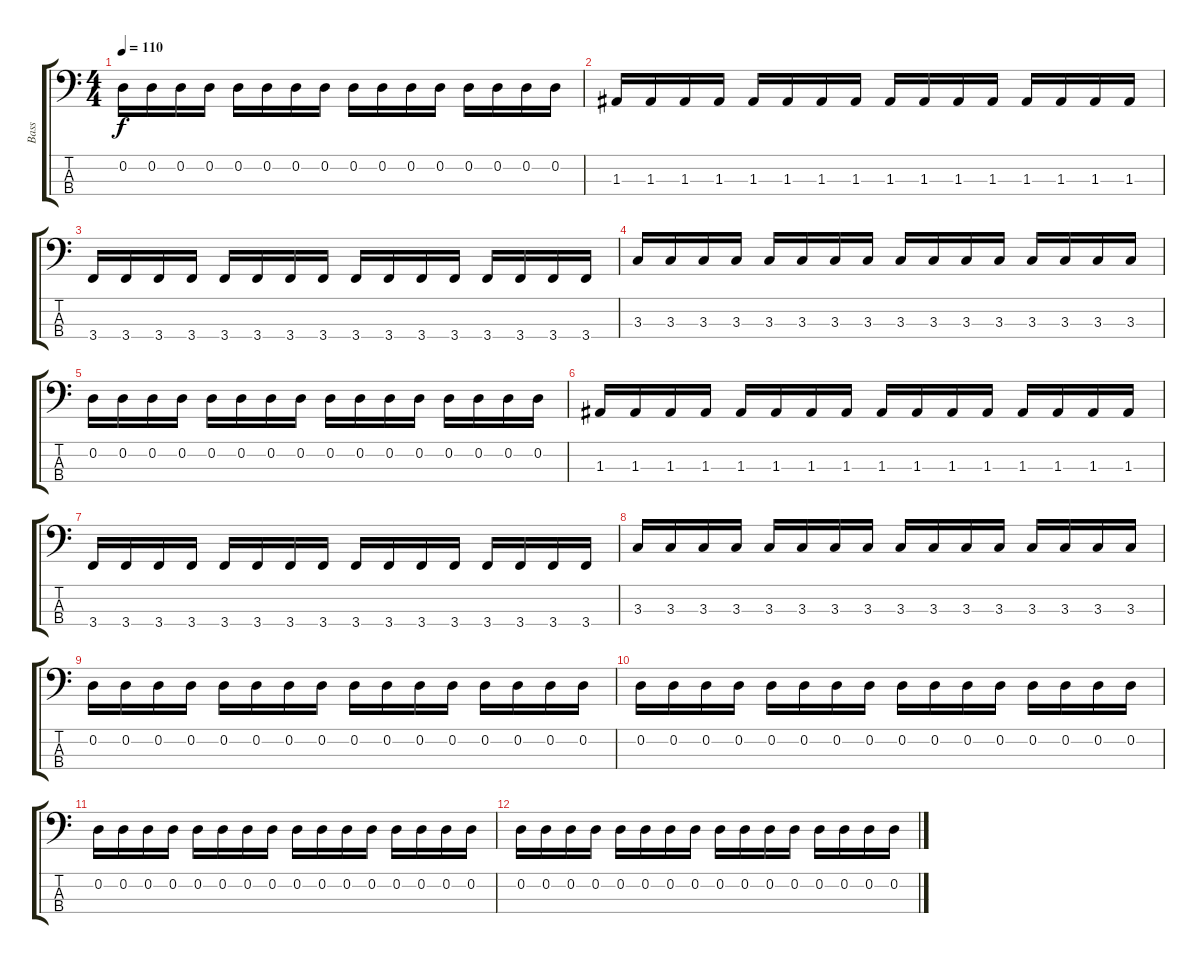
\track ("Bass" "Bass") {instrument electricbasspick}
\staff {score tabs}
\tuning (G2 D2 A1 D1) {hide}
\ts (4 4)
\tempo 110
\clef f4
\ks c
0.2.16{dy f} 0.2.16 0.2.16 0.2.16 0.2.16 0.2.16 0.2.16 0.2.16 0.2.16 0.2.16 0.2.16 0.2.16 0.2.16 0.2.16 0.2.16 0.2.16 |
1.3.16 1.3.16 1.3.16 1.3.16 1.3.16 1.3.16 1.3.16 1.3.16 1.3.16 1.3.16 1.3.16 1.3.16 1.3.16 1.3.16 1.3.16 1.3.16 |
3.4.16 3.4.16 3.4.16 3.4.16 3.4.16 3.4.16 3.4.16 3.4.16 3.4.16 3.4.16 3.4.16 3.4.16 3.4.16 3.4.16 3.4.16 3.4.16 |
3.3.16 3.3.16 3.3.16 3.3.16 3.3.16 3.3.16 3.3.16 3.3.16 3.3.16 3.3.16 3.3.16 3.3.16 3.3.16 3.3.16 3.3.16 3.3.16 |
0.2.16 0.2.16 0.2.16 0.2.16 0.2.16 0.2.16 0.2.16 0.2.16 0.2.16 0.2.16 0.2.16 0.2.16 0.2.16 0.2.16 0.2.16 0.2.16 |
1.3.16 1.3.16 1.3.16 1.3.16 1.3.16 1.3.16 1.3.16 1.3.16 1.3.16 1.3.16 1.3.16 1.3.16 1.3.16 1.3.16 1.3.16 1.3.16 |
3.4.16 3.4.16 3.4.16 3.4.16 3.4.16 3.4.16 3.4.16 3.4.16 3.4.16 3.4.16 3.4.16 3.4.16 3.4.16 3.4.16 3.4.16 3.4.16 |
3.3.16 3.3.16 3.3.16 3.3.16 3.3.16 3.3.16 3.3.16 3.3.16 3.3.16 3.3.16 3.3.16 3.3.16 3.3.16 3.3.16 3.3.16 3.3.16 |
0.2.16 0.2.16 0.2.16 0.2.16 0.2.16 0.2.16 0.2.16 0.2.16 0.2.16 0.2.16 0.2.16 0.2.16 0.2.16 0.2.16 0.2.16 0.2.16 |
0.2.16 0.2.16 0.2.16 0.2.16 0.2.16 0.2.16 0.2.16 0.2.16 0.2.16 0.2.16 0.2.16 0.2.16 0.2.16 0.2.16 0.2.16 0.2.16 |
0.2.16 0.2.16 0.2.16 0.2.16 0.2.16 0.2.16 0.2.16 0.2.16 0.2.16 0.2.16 0.2.16 0.2.16 0.2.16 0.2.16 0.2.16 0.2.16 |
0.2.16 0.2.16 0.2.16 0.2.16 0.2.16 0.2.16 0.2.16 0.2.16 0.2.16 0.2.16 0.2.16 0.2.16 0.2.16 0.2.16 0.2.16 0.2.16
